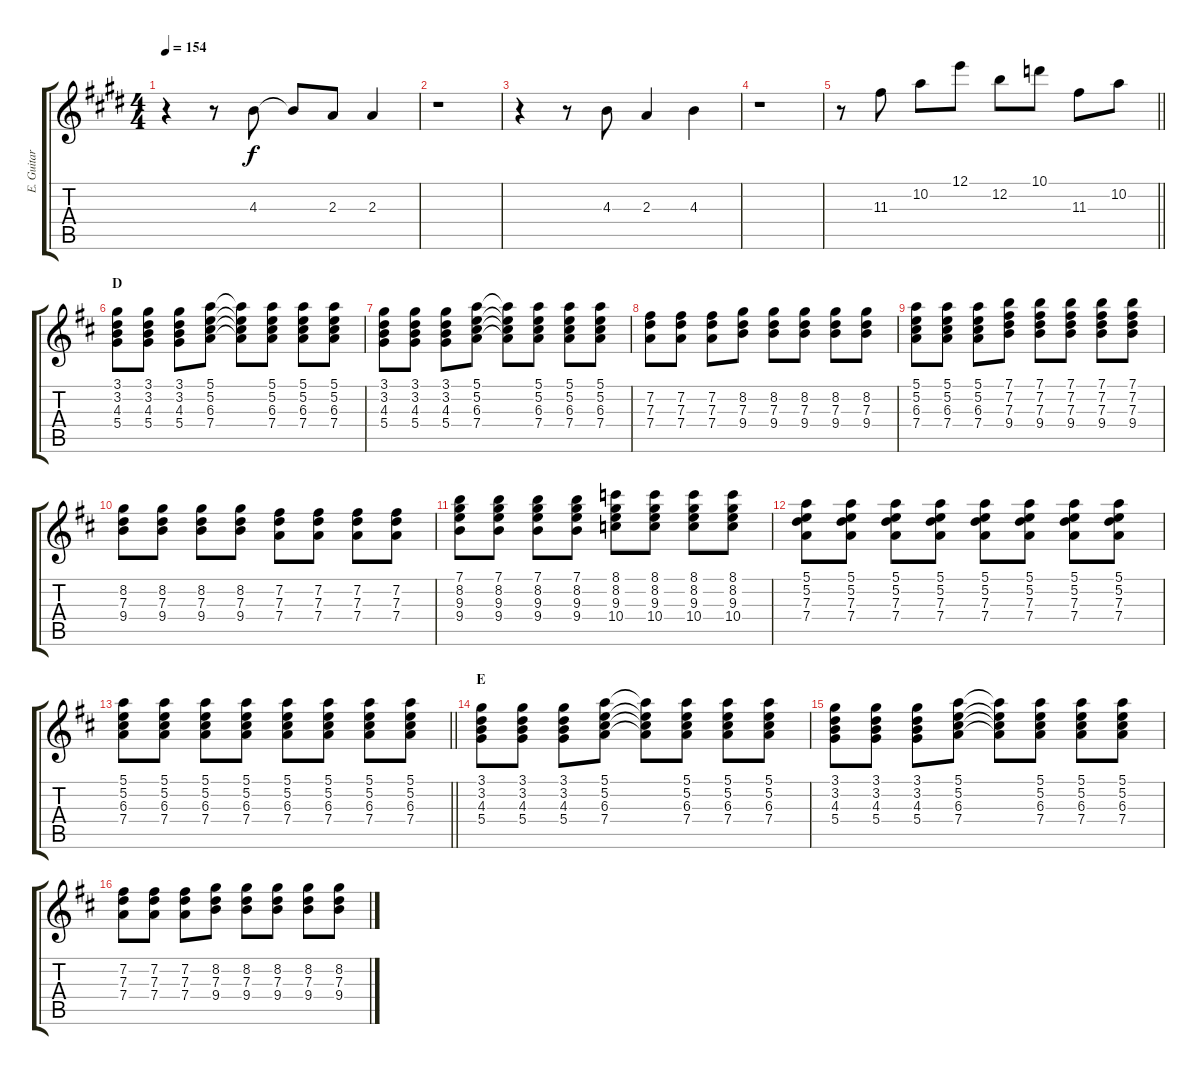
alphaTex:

\track ("E. Guitar I" "E. Guitar ") {instrument overdrivenguitar}
\staff {score tabs}
\tuning (E4 B3 G3 D3 A2 E2) {hide}
\ts (4 4)
\tempo 154
\clef g2
\ks e
r.4{dy f} r.8 4.3.8 4.3{t}.8 2.3.8 2.3.4 |
r.1 |
r.4 r.8 4.3.8 2.3.4 4.3.4 |
r.1 |
\barLineRight lightlight
r.8 11.3.8 10.2.8 12.1.8 12.2.8 10.1.8 11.3.8 10.2.8 |
\section ("" "D")
\ks d
(3.1 3.2 4.3 5.4).8 (3.1 3.2 4.3 5.4).8 (3.1 3.2 4.3 5.4).8 (5.1 5.2 6.3 7.4).8 (5.1{t} 5.2{t} 6.3{t} 7.4{t}).8 (5.1 5.2 6.3 7.4).8 (5.1 5.2 6.3 7.4).8 (5.1 5.2 6.3 7.4).8 |
(3.1 3.2 4.3 5.4).8 (3.1 3.2 4.3 5.4).8 (3.1 3.2 4.3 5.4).8 (5.1 5.2 6.3 7.4).8 (5.1{t} 5.2{t} 6.3{t} 7.4{t}).8 (5.1 5.2 6.3 7.4).8 (5.1 5.2 6.3 7.4).8 (5.1 5.2 6.3 7.4).8 |
(7.2 7.3 7.4).8 (7.2 7.3 7.4).8 (7.2 7.3 7.4).8 (8.2 7.3 9.4).8 (8.2 7.3 9.4).8 (8.2 7.3 9.4).8 (8.2 7.3 9.4).8 (8.2 7.3 9.4).8 |
(5.1 5.2 6.3 7.4).8 (5.1 5.2 6.3 7.4).8 (5.1 5.2 6.3 7.4).8 (7.1 7.2 7.3 9.4).8 (7.1 7.2 7.3 9.4).8 (7.1 7.2 7.3 9.4).8 (7.1 7.2 7.3 9.4).8 (7.1 7.2 7.3 9.4).8 |
(8.2 7.3 9.4).8 (8.2 7.3 9.4).8 (8.2 7.3 9.4).8 (8.2 7.3 9.4).8 (7.2 7.3 7.4).8 (7.2 7.3 7.4).8 (7.2 7.3 7.4).8 (7.2 7.3 7.4).8 |
(7.1 8.2 9.3 9.4).8 (7.1 8.2 9.3 9.4).8 (7.1 8.2 9.3 9.4).8 (7.1 8.2 9.3 9.4).8 (8.1 8.2 9.3 10.4).8 (8.1 8.2 9.3 10.4).8 (8.1 8.2 9.3 10.4).8 (8.1 8.2 9.3 10.4).8 |
(5.1 5.2 7.3 7.4).8 (5.1 5.2 7.3 7.4).8 (5.1 5.2 7.3 7.4).8 (5.1 5.2 7.3 7.4).8 (5.1 5.2 7.3 7.4).8 (5.1 5.2 7.3 7.4).8 (5.1 5.2 7.3 7.4).8 (5.1 5.2 7.3 7.4).8 |
\barLineRight lightlight
(5.1 5.2 6.3 7.4).8 (5.1 5.2 6.3 7.4).8 (5.1 5.2 6.3 7.4).8 (5.1 5.2 6.3 7.4).8 (5.1 5.2 6.3 7.4).8 (5.1 5.2 6.3 7.4).8 (5.1 5.2 6.3 7.4).8 (5.1 5.2 6.3 7.4).8 |
\section ("" "E")
(3.1 3.2 4.3 5.4).8 (3.1 3.2 4.3 5.4).8 (3.1 3.2 4.3 5.4).8 (5.1 5.2 6.3 7.4).8 (5.1{t} 5.2{t} 6.3{t} 7.4{t}).8 (5.1 5.2 6.3 7.4).8 (5.1 5.2 6.3 7.4).8 (5.1 5.2 6.3 7.4).8 |
(3.1 3.2 4.3 5.4).8 (3.1 3.2 4.3 5.4).8 (3.1 3.2 4.3 5.4).8 (5.1 5.2 6.3 7.4).8 (5.1{t} 5.2{t} 6.3{t} 7.4{t}).8 (5.1 5.2 6.3 7.4).8 (5.1 5.2 6.3 7.4).8 (5.1 5.2 6.3 7.4).8 |
(7.2 7.3 7.4).8 (7.2 7.3 7.4).8 (7.2 7.3 7.4).8 (8.2 7.3 9.4).8 (8.2 7.3 9.4).8 (8.2 7.3 9.4).8 (8.2 7.3 9.4).8 (8.2 7.3 9.4).8
